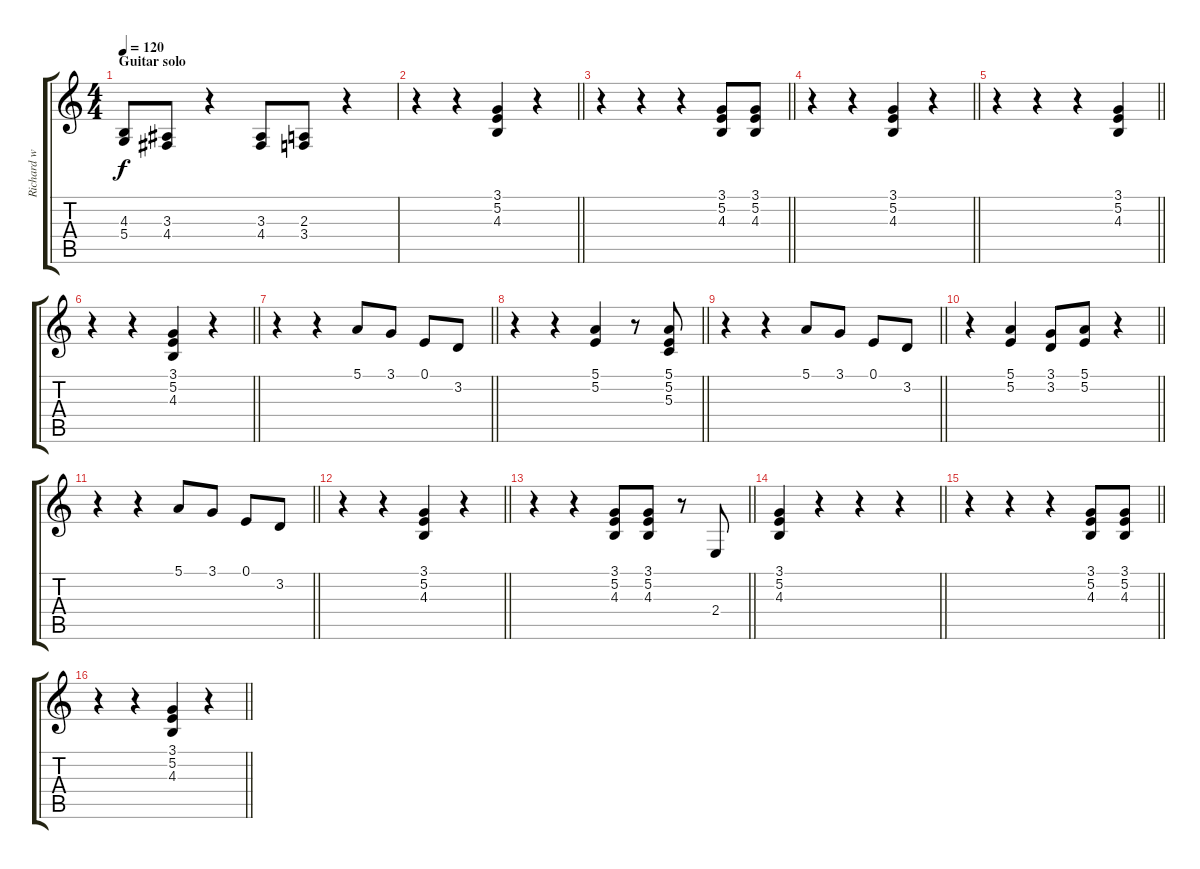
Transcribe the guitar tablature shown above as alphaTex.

\track ("Richard w" "Richard w") {instrument electricpiano1}
\staff {score tabs}
\tuning (E4 B3 G3 D3 A2 E2) {hide}
\ts (4 4)
\section ("" "Guitar solo")
\tempo 120
\clef g2
\ks c
(4.3 5.4).8{dy f} (3.3 4.4).8 r.4 (3.3 4.4).8 (2.3 3.4).8 r.4 |
\barLineRight lightlight
r.4 r.4 (3.1 5.2 4.3).4 r.4 |
\barLineRight lightlight
r.4 r.4 r.4 (3.1 5.2 4.3).8 (3.1 5.2 4.3).8 |
\barLineRight lightlight
r.4 r.4 (3.1 5.2 4.3).4 r.4 |
\barLineRight lightlight
r.4 r.4 r.4 (3.1 5.2 4.3).4 |
\barLineRight lightlight
r.4 r.4 (3.1 5.2 4.3).4 r.4 |
\barLineRight lightlight
r.4 r.4 5.1.8 3.1.8 0.1.8 3.2.8 |
\barLineRight lightlight
r.4 r.4 (5.1 5.2).4 r.8 (5.1 5.2 5.3).8 |
\barLineRight lightlight
r.4 r.4 5.1.8 3.1.8 0.1.8 3.2.8 |
\barLineRight lightlight
r.4 (5.1 5.2).4 (3.1 3.2).8 (5.1 5.2).8 r.4 |
\barLineRight lightlight
r.4 r.4 5.1.8 3.1.8 0.1.8 3.2.8 |
\barLineRight lightlight
r.4 r.4 (3.1 5.2 4.3).4 r.4 |
\barLineRight lightlight
r.4 r.4 (3.1 5.2 4.3).8 (3.1 5.2 4.3).8 r.8 2.4.8 |
\barLineRight lightlight
(3.1 5.2 4.3).4 r.4 r.4 r.4 |
\barLineRight lightlight
r.4 r.4 r.4 (3.1 5.2 4.3).8 (3.1 5.2 4.3).8 |
\barLineRight lightlight
r.4 r.4 (3.1 5.2 4.3).4 r.4
